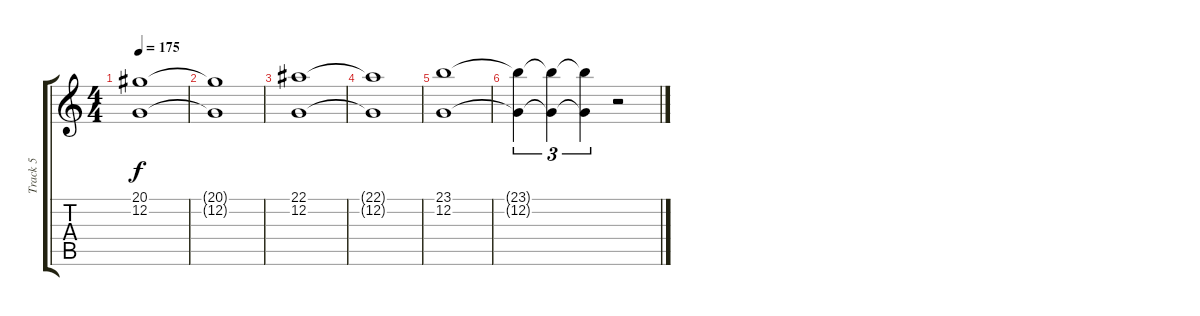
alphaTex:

\track ("Track 5" "Track 5") {instrument stringensemble1}
\staff {score tabs}
\tuning (C4 G3 Eb3 Bb2 F2 C2) {hide}
\ts (4 4)
\tempo 175
\clef g2
\ks c
(20.1 12.2).1{dy f} |
(20.1{t} 12.2{t}).1 |
(22.1 12.2).1 |
(22.1{t} 12.2{t}).1 |
(23.1 12.2).1 |
(23.1{t} 12.2{t}).4{tu (3 2) volume 14} (23.1{t} 12.2{t}).4{tu (3 2) volume 15} (23.1{t} 12.2{t}).4{tu (3 2) volume 16} r.2
